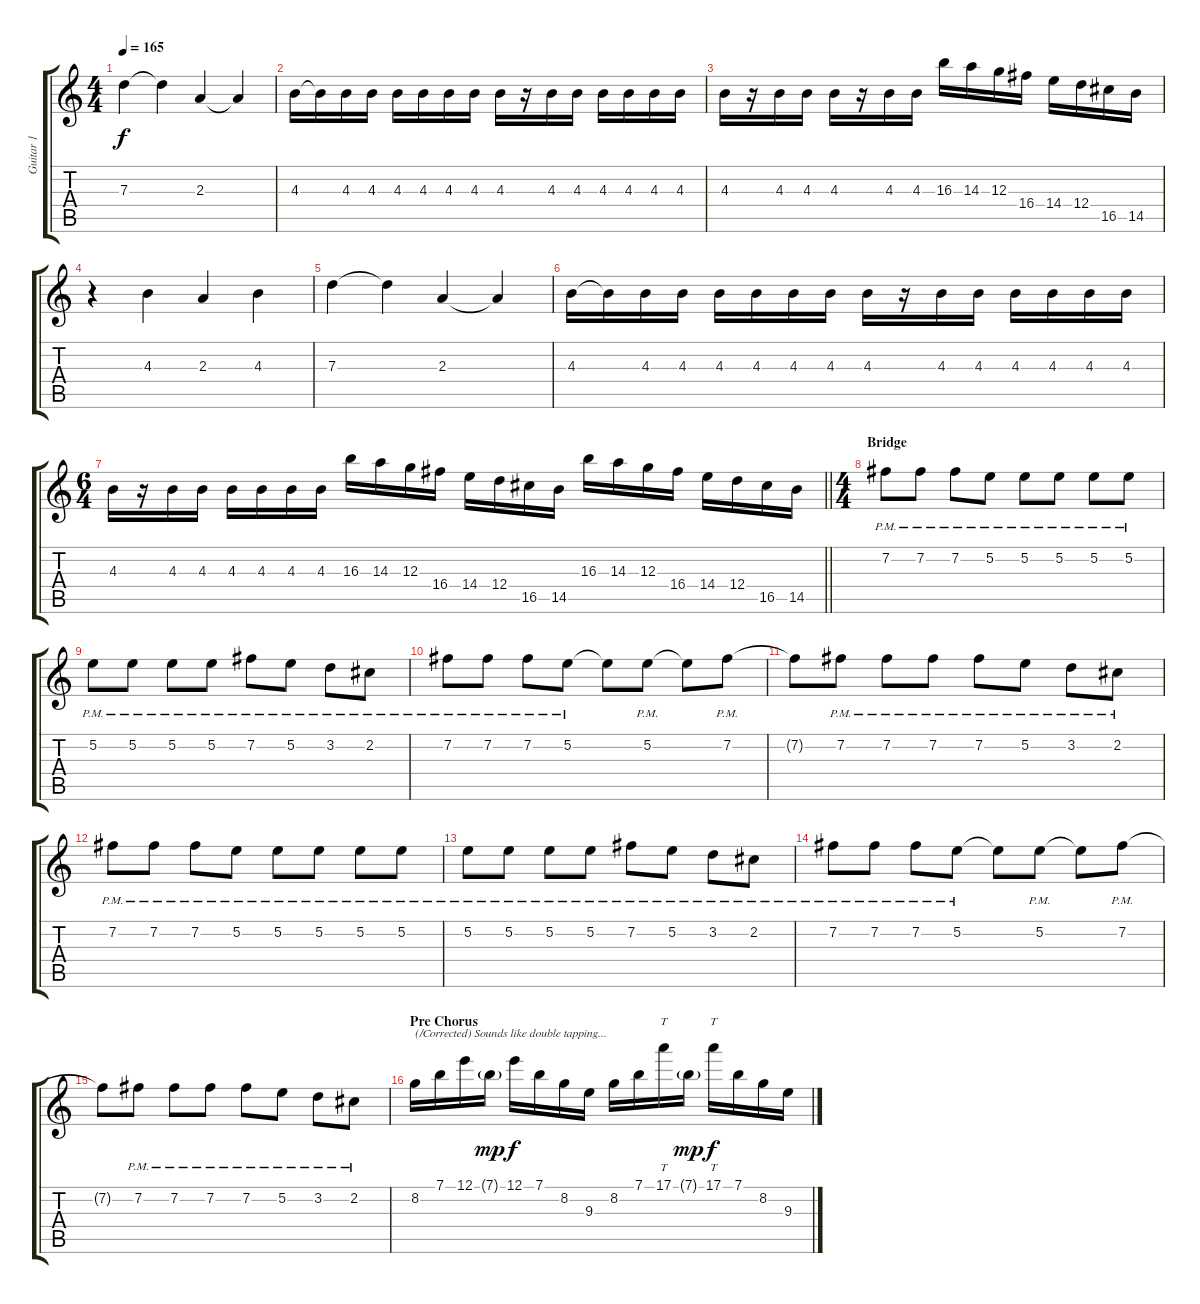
\track ("Guitar 1" "Guitar 1") {instrument distortionguitar}
\staff {score tabs}
\tuning (E4 B3 G3 D3 A2 E2) {hide}
\ts (4 4)
\tempo 165
\clef g2
\ks c
7.3.4{dy f} 7.3{t}.4 2.3.4 2.3{t}.4 |
4.3.16 4.3{t}.16 4.3.16 4.3.16 4.3.16 4.3.16 4.3.16 4.3.16 4.3.16 r.16 4.3.16 4.3.16 4.3.16 4.3.16 4.3.16 4.3.16 |
4.3.16 r.16 4.3.16 4.3.16 4.3.16 r.16 4.3.16 4.3.16 16.3.16 14.3.16 12.3.16 16.4.16 14.4.16 12.4.16 16.5.16 14.5.16 |
r.4 4.3.4 2.3.4 4.3.4 |
7.3.4 7.3{t}.4 2.3.4 2.3{t}.4 |
4.3.16 4.3{t}.16 4.3.16 4.3.16 4.3.16 4.3.16 4.3.16 4.3.16 4.3.16 r.16 4.3.16 4.3.16 4.3.16 4.3.16 4.3.16 4.3.16 |
\ts (6 4)
\barLineRight lightlight
4.3.16 r.16 4.3.16 4.3.16 4.3.16 4.3.16 4.3.16 4.3.16 16.3.16 14.3.16 12.3.16 16.4.16 14.4.16 12.4.16 16.5.16 14.5.16 16.3.16 14.3.16 12.3.16 16.4.16 14.4.16 12.4.16 16.5.16 14.5.16 |
\ts (4 4)
\section ("" "Bridge")
7.2{pm}.8 7.2{pm}.8 7.2{pm}.8 5.2{pm}.8 5.2{pm}.8 5.2{pm}.8 5.2{pm}.8 5.2{pm}.8 |
5.2{pm}.8 5.2{pm}.8 5.2{pm}.8 5.2{pm}.8 7.2{pm}.8 5.2{pm}.8 3.2{pm}.8 2.2{pm}.8 |
7.2{pm}.8 7.2{pm}.8 7.2{pm}.8 5.2{pm}.8 5.2{t}.8 5.2{pm}.8 5.2{t}.8 7.2{pm}.8 |
7.2{t}.8 7.2{pm}.8 7.2{pm}.8 7.2{pm}.8 7.2{pm}.8 5.2{pm}.8 3.2{pm}.8 2.2{pm}.8 |
7.2{pm}.8 7.2{pm}.8 7.2{pm}.8 5.2{pm}.8 5.2{pm}.8 5.2{pm}.8 5.2{pm}.8 5.2{pm}.8 |
5.2{pm}.8 5.2{pm}.8 5.2{pm}.8 5.2{pm}.8 7.2{pm}.8 5.2{pm}.8 3.2{pm}.8 2.2{pm}.8 |
7.2{pm}.8 7.2{pm}.8 7.2{pm}.8 5.2{pm}.8 5.2{t}.8 5.2{pm}.8 5.2{t}.8 7.2{pm}.8 |
7.2{t}.8 7.2{pm}.8 7.2{pm}.8 7.2{pm}.8 7.2{pm}.8 5.2{pm}.8 3.2{pm}.8 2.2{pm}.8 |
\section ("" "Pre Chorus")
8.2.16{txt "(/Corrected) Sounds like double tapping..."} 7.1.16 12.1.16 7.1{g}.16{dy mp} 12.1.16{dy f} 7.1.16 8.2.16 9.3.16 8.2.16 7.1.16 17.1.16{tt} 7.1{g}.16{dy mp} 17.1.16{tt dy f} 7.1.16 8.2.16 9.3.16
